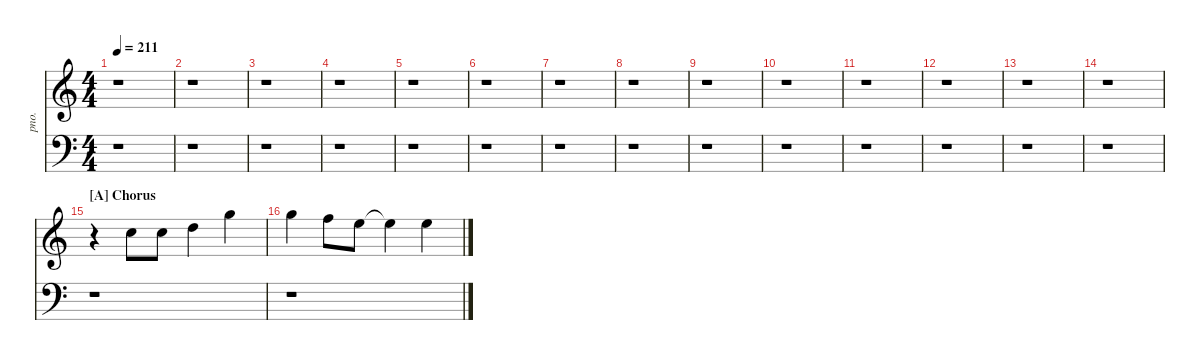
\defaultSystemsLayout 4
\hideDynamics
\bracketExtendMode nobrackets
\track ("Chorus" "pno.") {instrument acousticgrandpiano}
\staff {score}
\tuning (E4 B3 G3 D3 A2 E2)
\ts (4 4)
\tempo 211
\clef g2
\ks c
r.1{dy ff beam Down} |
r.1{beam Down} |
r.1{beam Down} |
r.1{beam Down} |
r.1{beam Down} |
r.1{beam Down} |
r.1{beam Down} |
r.1{beam Down} |
r.1{beam Down} |
r.1{beam Down} |
r.1{beam Down} |
r.1{beam Down} |
r.1{beam Down} |
r.1{beam Down} |
\section ("A" "Chorus")
r.4{beam Down} 8.1.8{beam Down} 8.1.8{beam Down} 10.1.4{beam Down} 15.1.4{beam Down} |
15.1.4{beam Down} 13.1.8{beam Down} 12.1.8{beam Down} 12.1{t}.4{beam Down} 12.1.4{beam Down}
\staff {score}
\tuning (G2 D2 A1 E1 B0)
\clef f4
\ottava regular
\simile none
\ks c
r.1{dy mf beam Down} |
r.1{beam Down} |
r.1{beam Down} |
r.1{beam Down} |
r.1{beam Down} |
r.1{beam Down} |
r.1{beam Down} |
r.1{beam Down} |
r.1{beam Down} |
r.1{beam Down} |
r.1{beam Down} |
r.1{beam Down} |
r.1{beam Down} |
r.1{beam Down} |
r.1{beam Down} |
r.1{beam Down}
